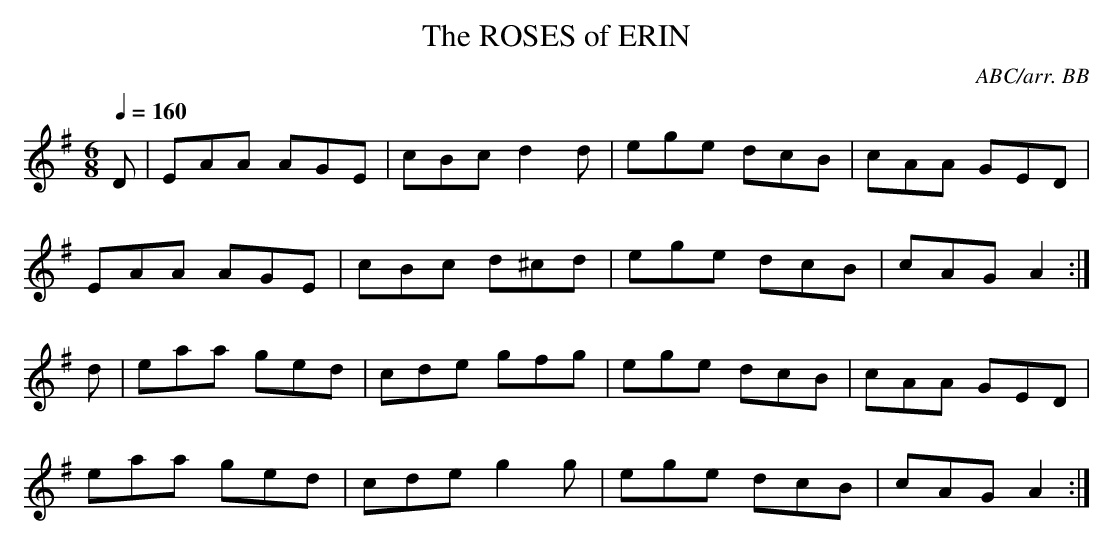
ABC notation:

X:1
T:ROSES of ERIN, The
C:ABC/arr. BB
Q:1/4=160
M:6/8
L:1/8
K:Ador
D|EAA AGE|cBc d2d|ege dcB|cAA GED|
EAA AGE|cBc d^cd|ege dcB|cAG A2 :|
d|eaa ged|cde gfg|ege dcB|cAA GED|
eaa ged|cde g2g|ege dcB|cAG A2 :|
